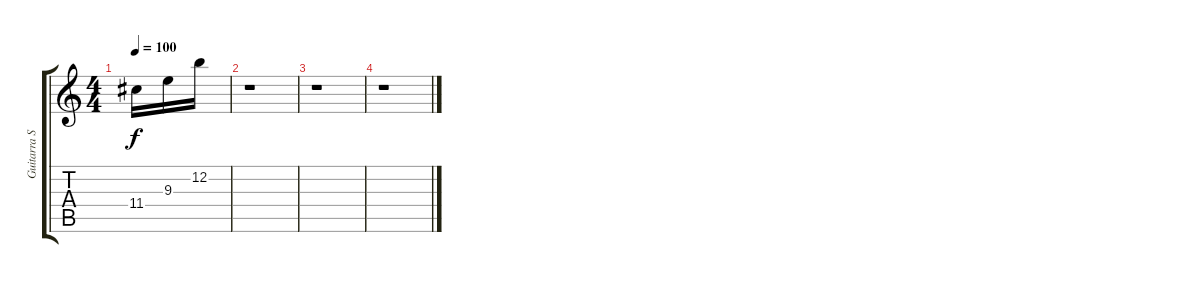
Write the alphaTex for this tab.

\track ("Guitarra Solista 1" "Guitarra S") {instrument distortionguitar}
\staff {score tabs}
\tuning (E4 B3 G3 D3 A2 E2) {hide}
\ts (4 4)
\tempo 100
\clef g2
\ks c
11.4.16{dy f} 9.3.16 12.2.16 |
r.1 |
r.1 |
r.1
